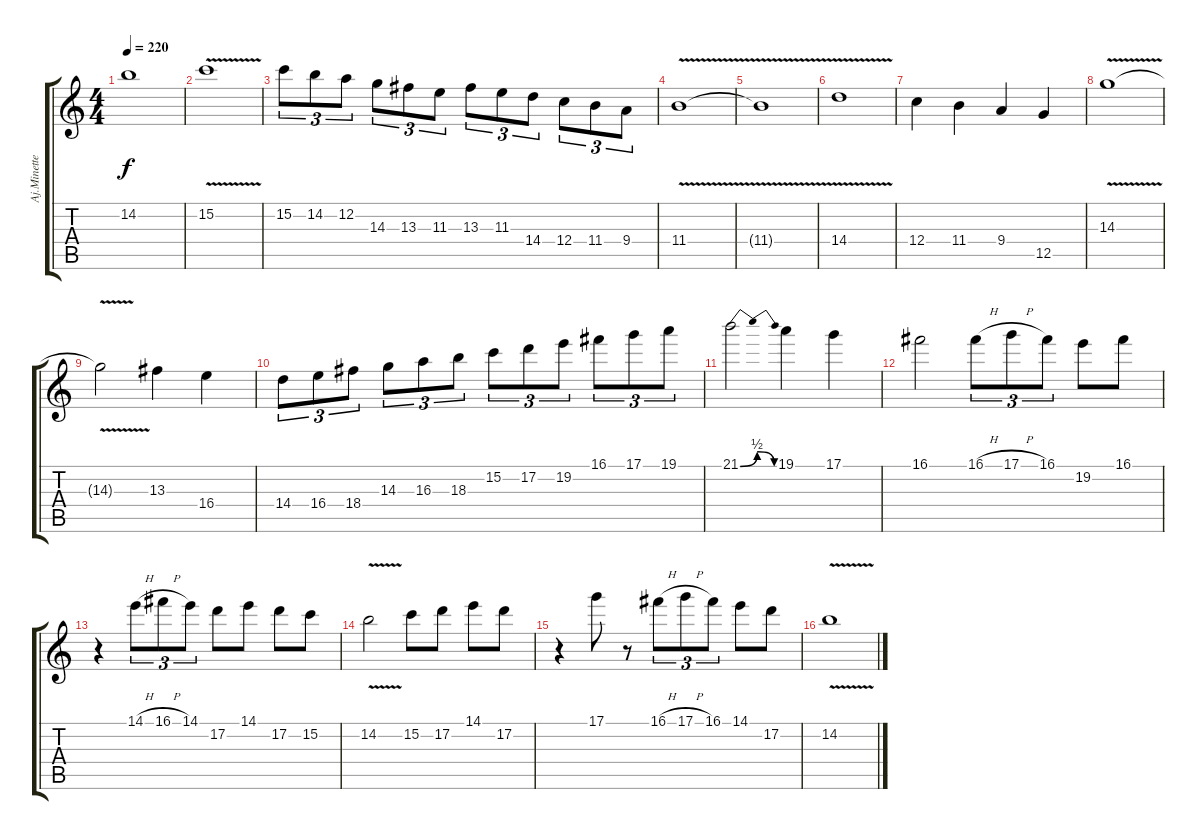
\track ("Aj.Minette(Leader Guitar)" "Aj.Minette") {instrument distortionguitar}
\staff {score tabs}
\tuning (D4 A3 F3 C3 G2 C2) {hide}
\ts (4 4)
\tempo 220
\clef g2
\ks c
14.2{t}.1{dy f} |
15.2{v}.1 |
15.2.8{tu (3 2)} 14.2.8{tu (3 2)} 12.2.8{tu (3 2)} 14.3.8{tu (3 2)} 13.3.8{tu (3 2)} 11.3.8{tu (3 2)} 13.3.8{tu (3 2)} 11.3.8{tu (3 2)} 14.4.8{tu (3 2)} 12.4.8{tu (3 2)} 11.4.8{tu (3 2)} 9.4.8{tu (3 2)} |
11.4{v}.1 |
11.4{t}.1 |
14.4{v}.1 |
12.4.4 11.4.4 9.4.4 12.5.4 |
14.3{v}.1 |
14.3{t}.2 13.3.4 16.4.4 |
14.4.8{tu (3 2)} 16.4.8{tu (3 2)} 18.4.8{tu (3 2)} 14.3.8{tu (3 2)} 16.3.8{tu (3 2)} 18.3.8{tu (3 2)} 15.2.8{tu (3 2)} 17.2.8{tu (3 2)} 19.2.8{tu (3 2)} 16.1.8{tu (3 2)} 17.1.8{tu (3 2)} 19.1.8{tu (3 2)} |
21.1{be (bendrelease 0 0 15 2 35 2 60 0)}.2 19.1.4 17.1.4 |
16.1.2 16.1{h}.8{tu (3 2)} 17.1{h}.8{tu (3 2)} 16.1.8{tu (3 2)} 19.2.8 16.1.8 |
r.4 14.1{h}.8{tu (3 2)} 16.1{h}.8{tu (3 2)} 14.1.8{tu (3 2)} 17.2.8 14.1.8 17.2.8 15.2.8 |
14.2{v}.2 15.2.8 17.2.8 14.1.8 17.2.8 |
r.4 17.1.8 r.8 16.1{h}.8{tu (3 2)} 17.1{h}.8{tu (3 2)} 16.1.8{tu (3 2)} 14.1.8 17.2.8 |
14.2{v}.1
